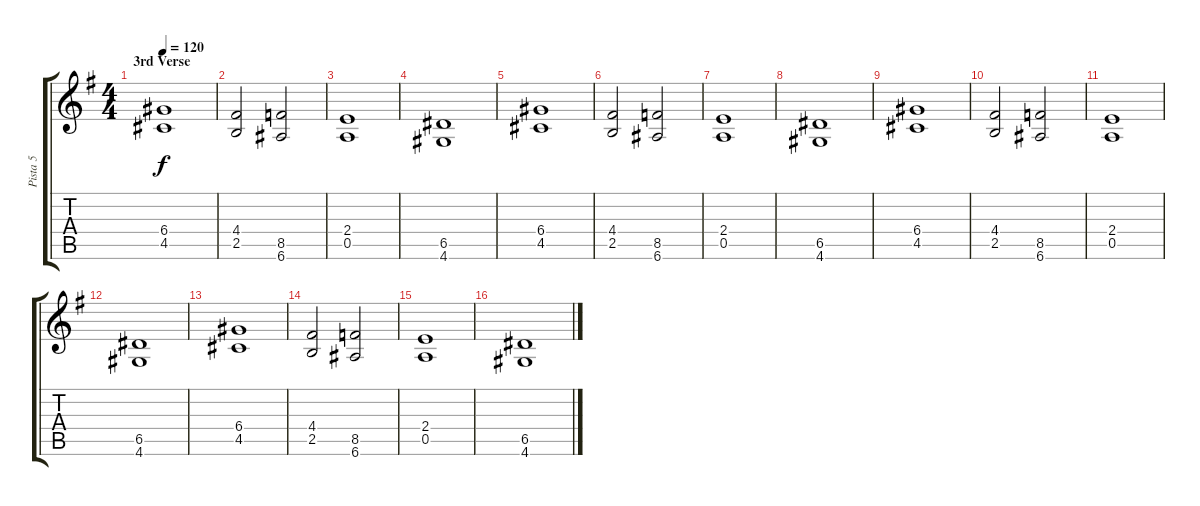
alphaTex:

\track ("Pista 5" "Pista 5") {instrument overdrivenguitar}
\staff {score tabs}
\tuning (E4 B3 G3 D3 A2 E2) {hide}
\ts (4 4)
\section ("" "3rd Verse")
\tempo 120
\clef g2
\ks g
(6.4 4.5).1{dy f} |
(4.4 2.5).2 (8.5 6.6).2 |
(2.4 0.5).1 |
(6.5 4.6).1 |
(6.4 4.5).1 |
(4.4 2.5).2 (8.5 6.6).2 |
(2.4 0.5).1 |
(6.5 4.6).1 |
(6.4 4.5).1 |
(4.4 2.5).2 (8.5 6.6).2 |
(2.4 0.5).1 |
(6.5 4.6).1 |
(6.4 4.5).1 |
(4.4 2.5).2 (8.5 6.6).2 |
(2.4 0.5).1 |
(6.5 4.6).1
